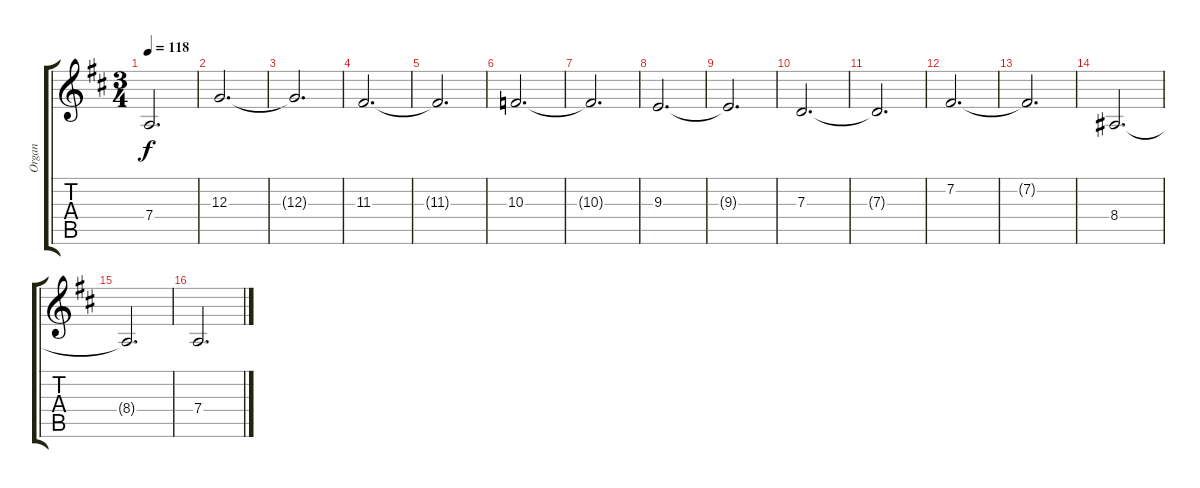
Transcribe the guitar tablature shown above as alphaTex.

\track ("Organ" "Organ") {instrument rockorgan}
\staff {score tabs}
\tuning (E4 B3 G3 D3 A2 E2) {hide}
\ts (3 4)
\tempo 118
\clef g2
\ks d
7.4{t}.2{d dy f} |
12.3.2{d} |
12.3{t}.2{d} |
11.3.2{d} |
11.3{t}.2{d} |
10.3.2{d} |
10.3{t}.2{d} |
9.3.2{d} |
9.3{t}.2{d} |
7.3.2{d} |
7.3{t}.2{d} |
7.2.2{d} |
7.2{t}.2{d} |
8.4.2{d} |
8.4{t}.2{d} |
7.4.2{d}
